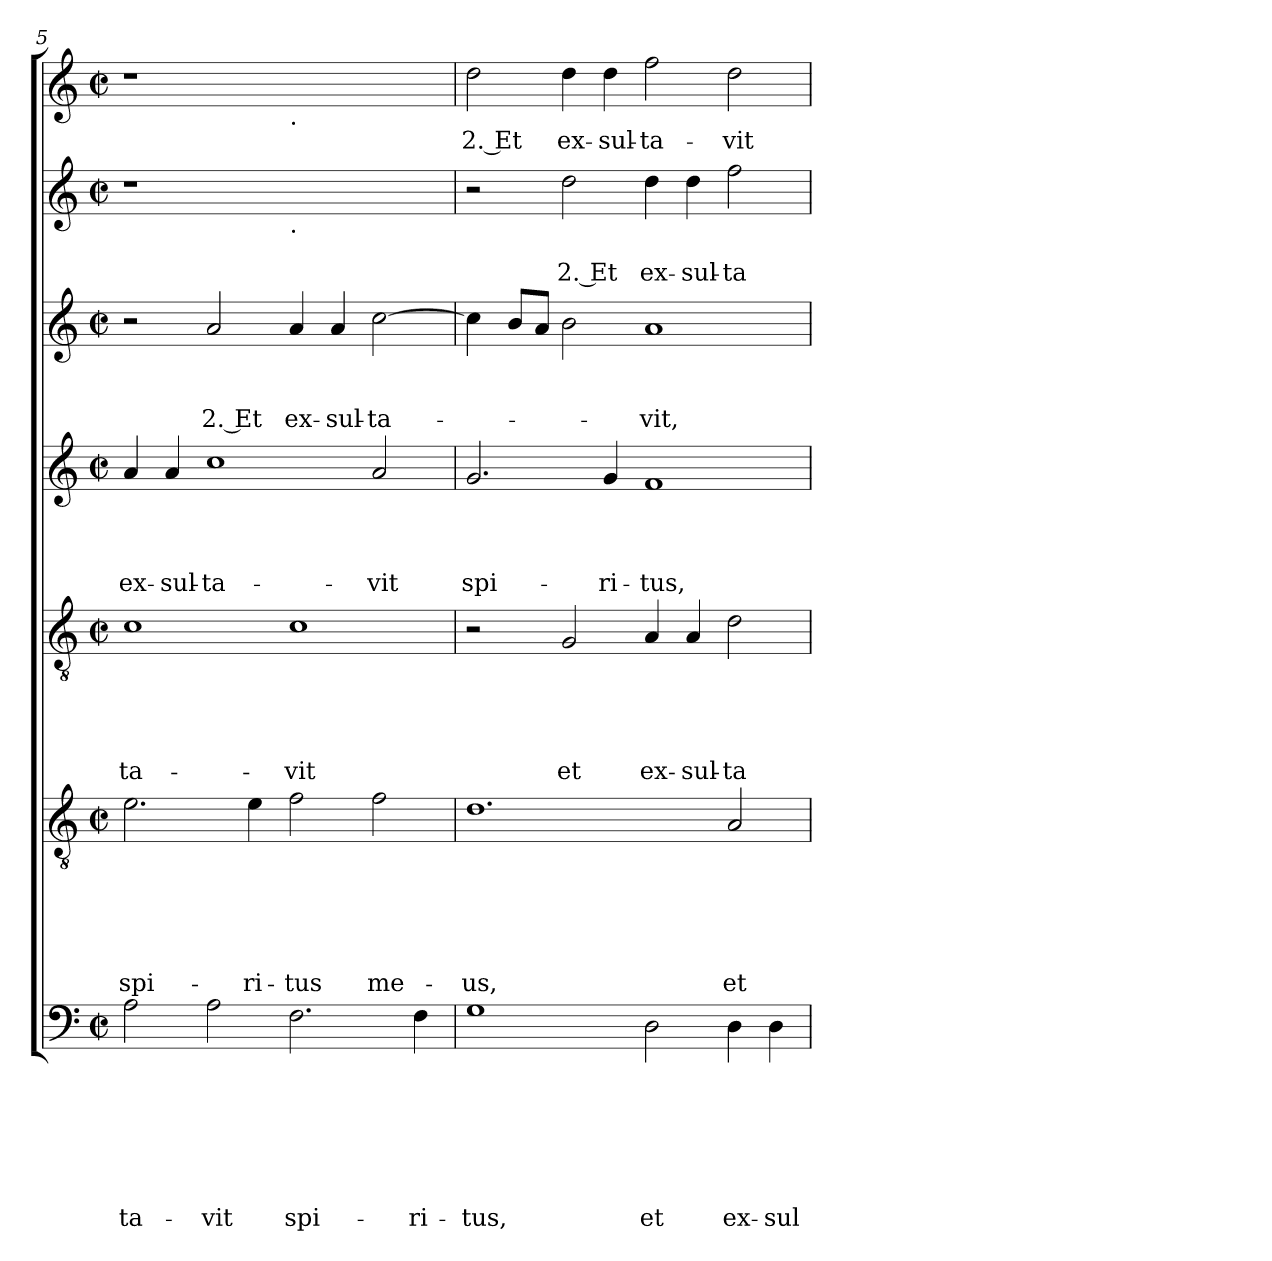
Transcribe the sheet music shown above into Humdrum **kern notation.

**kern	**text	**text	**text	**text	**text	**text	**text	**kern	**text	**text	**text	**text	**text	**text	**kern	**text	**text	**text	**text	**text	**kern	**text	**text	**text	**text	**kern	**text	**text	**text	**kern	**text	**text	**kern	**text
*part7	*part7	*part7	*part7	*part7	*part7	*part7	*part7	*part6	*part6	*part6	*part6	*part6	*part6	*part6	*part5	*part5	*part5	*part5	*part5	*part5	*part4	*part4	*part4	*part4	*part4	*part3	*part3	*part3	*part3	*part2	*part2	*part2	*part1	*part1
*staff7	*staff7	*staff7	*staff7	*staff7	*staff7	*staff7	*staff7	*staff6	*staff6	*staff6	*staff6	*staff6	*staff6	*staff6	*staff5	*staff5	*staff5	*staff5	*staff5	*staff5	*staff4	*staff4	*staff4	*staff4	*staff4	*staff3	*staff3	*staff3	*staff3	*staff2	*staff2	*staff2	*staff1	*staff1
*clefF4	*	*	*	*	*	*	*	*clefGv2	*	*	*	*	*	*	*clefGv2	*	*	*	*	*	*clefG2	*	*	*	*	*clefG2	*	*	*	*clefG2	*	*	*clefG2	*
*k[]	*	*	*	*	*	*	*	*k[]	*	*	*	*	*	*	*k[]	*	*	*	*	*	*k[]	*	*	*	*	*k[]	*	*	*	*k[]	*	*	*k[]	*
*C:	*	*	*	*	*	*	*	*C:	*	*	*	*	*	*	*C:	*	*	*	*	*	*C:	*	*	*	*	*C:	*	*	*	*C:	*	*	*C:	*
*M2/2	*	*	*	*	*	*	*	*M2/2	*	*	*	*	*	*	*M2/2	*	*	*	*	*	*M2/2	*	*	*	*	*M2/2	*	*	*	*M2/2	*	*	*M2/2	*
*met(c|)	*	*	*	*	*	*	*	*met(c|)	*	*	*	*	*	*	*met(c|)	*	*	*	*	*	*met(c|)	*	*	*	*	*met(c|)	*	*	*	*met(c|)	*	*	*met(c|)	*
=5	=5	=5	=5	=5	=5	=5	=5	=5	=5	=5	=5	=5	=5	=5	=5	=5	=5	=5	=5	=5	=5	=5	=5	=5	=5	=5	=5	=5	=5	=5	=5	=5	=5	=5
!	!	!	!	!	!	!	!LO:LY:b	!	!	!	!	!	!	!LO:LY:b	!	!	!	!	!	!LO:LY:b	!	!	!	!	!LO:LY:b	!	!	!	!	!	!	!	!	!
2A\	.	.	.	.	.	.	-ta-	2.e\	.	.	.	.	.	spi-	1c	.	.	.	.	-ta-	4a/	.	.	.	ex-	2r	.	.	.	1r	.	.	1r	.
!	!	!	!	!	!	!	!	!	!	!	!	!	!	!	!	!	!	!	!	!	!	!	!	!	!LO:LY:b	!	!	!	!	!	!	!	!	!
.	.	.	.	.	.	.	.	.	.	.	.	.	.	.	.	.	.	.	.	.	4a/	.	.	.	-sul-	.	.	.	.	.	.	.	.	.
!	!	!	!	!	!	!	!LO:LY:b	!	!	!	!	!	!	!	!	!	!	!	!	!	!	!	!	!	!LO:LY:b:rj	!	!	!	!LO:LY:b:rj	!	!	!	!	!
2A\	.	.	.	.	.	.	-vit	.	.	.	.	.	.	.	.	.	.	.	.	.	1cc	.	.	.	-ta-	2a/	.	.	2. Et	.	.	.	.	.
!	!	!	!	!	!	!	!	!	!	!	!	!	!	!LO:LY:b	!	!	!	!	!	!	!	!	!	!	!	!	!	!	!	!	!	!	!	!
.	.	.	.	.	.	.	.	4e\	.	.	.	.	.	-ri-	.	.	.	.	.	.	.	.	.	.	.	.	.	.	.	.	.	.	.	.
!	!	!	!	!	!	!	!	!	!	!	!	!	!	!	!	!	!	!	!	!	!	!	!	!	!	!	!	!	!	!	!	!	!LO:TX:b:t=.	!
!	!	!	!	!	!	!	!	!	!	!	!	!	!	!	!	!	!	!	!	!	!	!	!	!	!	!	!	!	!	!LO:TX:b:t=.	!	!	!	!
!	!	!	!	!	!	!	!LO:LY:b	!	!	!	!	!	!	!LO:LY:b:rj	!	!	!	!	!	!LO:LY:b	!	!	!	!	!	!	!	!	!LO:LY:b	!	!	!	!	!
2.F\	.	.	.	.	.	.	spi-	2f\	.	.	.	.	.	-tus	1c	.	.	.	.	-vit	.	.	.	.	.	4a/	.	.	ex-	1ryy	.	.	1ryy	.
!	!	!	!	!	!	!	!	!	!	!	!	!	!	!	!	!	!	!	!	!	!	!	!	!	!	!	!	!	!LO:LY:b	!	!	!	!	!
.	.	.	.	.	.	.	.	.	.	.	.	.	.	.	.	.	.	.	.	.	.	.	.	.	.	4a/	.	.	-sul-	.	.	.	.	.
!	!	!	!	!	!	!	!	!	!	!	!	!	!	!LO:LY:b	!	!	!	!	!	!	!	!	!	!	!LO:LY:b	!	!	!	!LO:LY:b:rj	!	!	!	!	!
.	.	.	.	.	.	.	.	2f\	.	.	.	.	.	me-	.	.	.	.	.	.	2a/	.	.	.	-vit	[>2cc\	.	.	-ta-	.	.	.	.	.
!	!	!	!	!	!	!	!LO:LY:b	!	!	!	!	!	!	!	!	!	!	!	!	!	!	!	!	!	!	!	!	!	!	!	!	!	!	!
4F\	.	.	.	.	.	.	-ri-	.	.	.	.	.	.	.	.	.	.	.	.	.	.	.	.	.	.	.	.	.	.	.	.	.	.	.
=6	=6	=6	=6	=6	=6	=6	=6	=6	=6	=6	=6	=6	=6	=6	=6	=6	=6	=6	=6	=6	=6	=6	=6	=6	=6	=6	=6	=6	=6	=6	=6	=6	=6	=6
!	!	!	!	!	!	!	!LO:LY:b	!	!	!	!	!	!	!LO:LY:b	!	!	!	!	!	!	!	!	!	!	!LO:LY:b	!	!	!	!	!	!	!	!	!LO:LY:b:rj
1G	.	.	.	.	.	.	-tus,	1.d	.	.	.	.	.	-us,	2r	.	.	.	.	.	2.g/	.	.	.	spi-	4cc\]	.	.	.	2r	.	.	2dd\	2. Et
.	.	.	.	.	.	.	.	.	.	.	.	.	.	.	.	.	.	.	.	.	.	.	.	.	.	8b/L	.	.	.	.	.	.	.	.
.	.	.	.	.	.	.	.	.	.	.	.	.	.	.	.	.	.	.	.	.	.	.	.	.	.	8a/J	.	.	.	.	.	.	.	.
!	!	!	!	!	!	!	!	!	!	!	!	!	!	!	!	!	!	!	!	!LO:LY:b	!	!	!	!	!	!	!	!	!	!	!	!LO:LY:b:rj	!	!LO:LY:b
.	.	.	.	.	.	.	.	.	.	.	.	.	.	.	2G/	.	.	.	.	et	.	.	.	.	.	2b\	.	.	.	2dd\	.	2. Et	4dd\	ex-
!	!	!	!	!	!	!	!	!	!	!	!	!	!	!	!	!	!	!	!	!	!	!	!	!	!LO:LY:b	!	!	!	!	!	!	!	!	!LO:LY:b:rj
.	.	.	.	.	.	.	.	.	.	.	.	.	.	.	.	.	.	.	.	.	4g/	.	.	.	-ri-	.	.	.	.	.	.	.	4dd\	-sul-
!	!	!	!	!	!	!	!LO:LY:b	!	!	!	!	!	!	!	!	!	!	!	!	!LO:LY:b	!	!	!	!	!LO:LY:b	!	!	!	!LO:LY:b	!	!	!LO:LY:b	!	!LO:LY:b
2D\	.	.	.	.	.	.	et	.	.	.	.	.	.	.	4A/	.	.	.	.	ex-	1f	.	.	.	-tus,	1a	.	.	-vit,	4dd\	.	ex-	2ff\	-ta-
!	!	!	!	!	!	!	!	!	!	!	!	!	!	!	!	!	!	!	!	!LO:LY:b	!	!	!	!	!	!	!	!	!	!	!	!LO:LY:b	!	!
.	.	.	.	.	.	.	.	.	.	.	.	.	.	.	4A/	.	.	.	.	-sul-	.	.	.	.	.	.	.	.	.	4dd\	.	-sul-	.	.
!	!	!	!	!	!	!	!LO:LY:b	!	!	!	!	!	!	!LO:LY:b	!	!	!	!	!	!LO:LY:b	!	!	!	!	!	!	!	!	!	!	!	!LO:LY:b:rj	!	!LO:LY:b
4D\	.	.	.	.	.	.	ex-	2A/	.	.	.	.	.	et	2d\	.	.	.	.	-ta-	.	.	.	.	.	.	.	.	.	2ff\	.	-ta-	2dd\	-vit
!	!	!	!	!	!	!	!LO:LY:b:rj	!	!	!	!	!	!	!	!	!	!	!	!	!	!	!	!	!	!	!	!	!	!	!	!	!	!	!
4D\	.	.	.	.	.	.	-sul	.	.	.	.	.	.	.	.	.	.	.	.	.	.	.	.	.	.	.	.	.	.	.	.	.	.	.
=	=	=	=	=	=	=	=	=	=	=	=	=	=	=	=	=	=	=	=	=	=	=	=	=	=	=	=	=	=	=	=	=	=	=
*-	*-	*-	*-	*-	*-	*-	*-	*-	*-	*-	*-	*-	*-	*-	*-	*-	*-	*-	*-	*-	*-	*-	*-	*-	*-	*-	*-	*-	*-	*-	*-	*-	*-	*-
